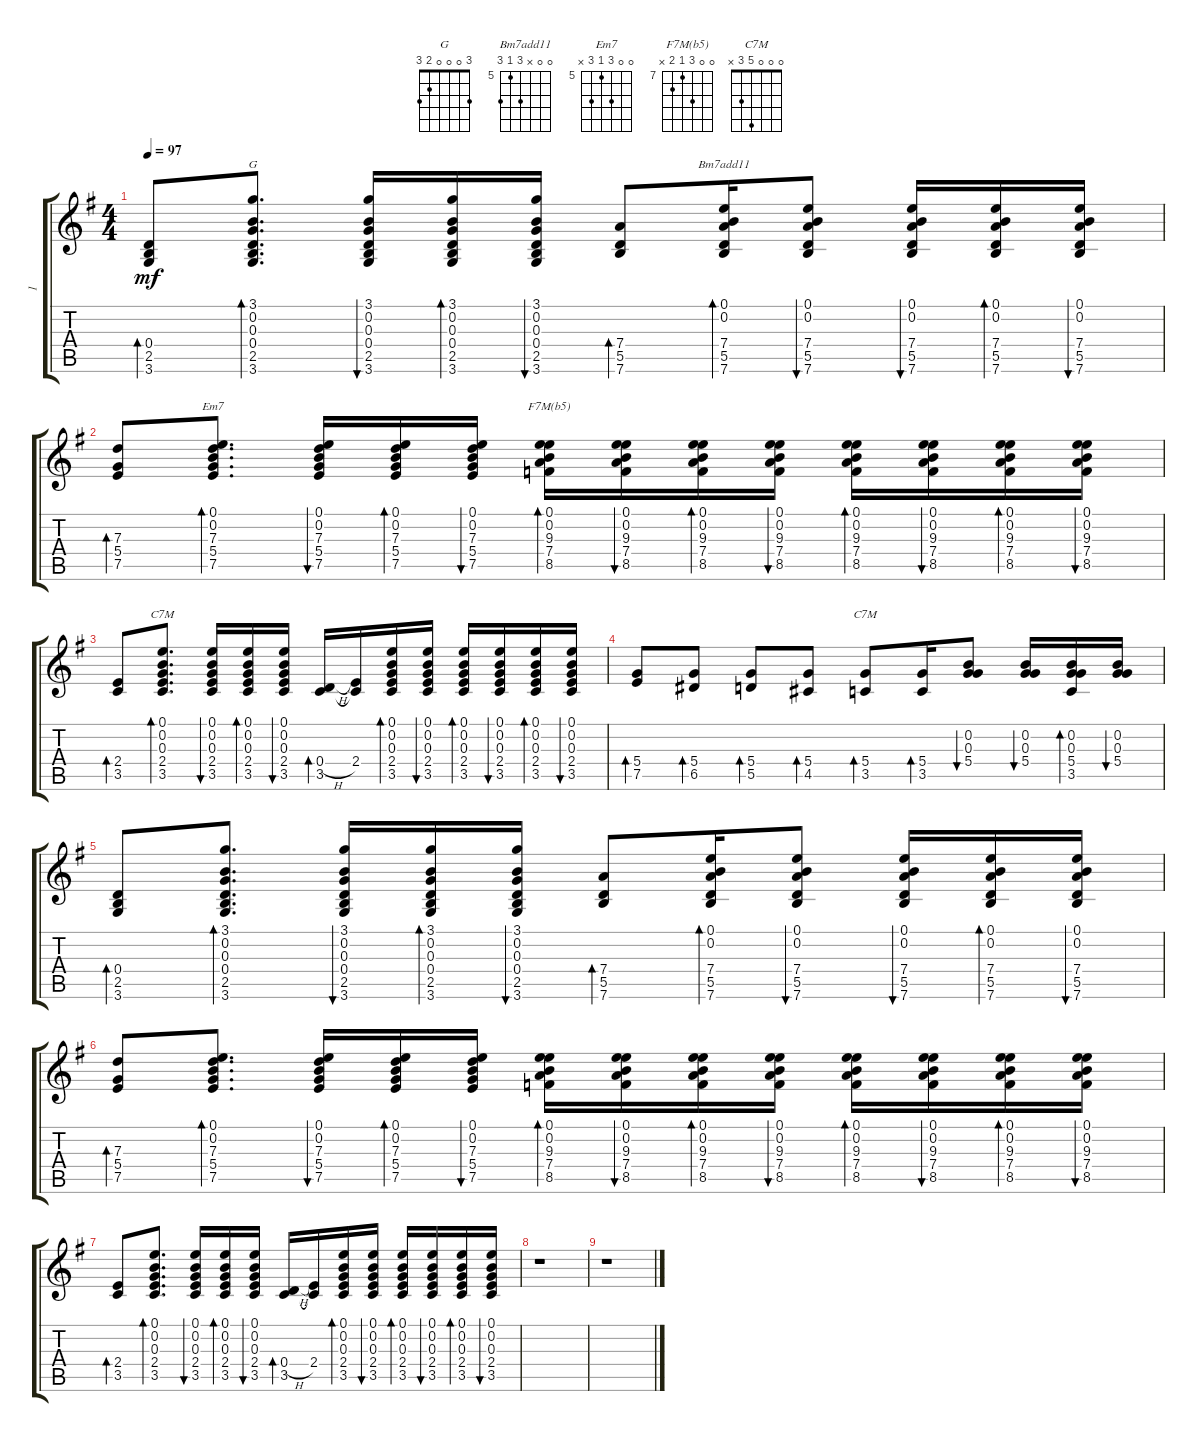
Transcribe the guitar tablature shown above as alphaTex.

\track ("1" "1") {instrument acousticguitarsteel}
\staff {score tabs}
\tuning (E4 B3 G3 D3 A2 E2) {hide}
\chord ("G" 3 0 0 0 2 3)
\chord ("Bm7add11" 0 0 x 7 5 7) {firstfret 5}
\chord ("Em7" 0 0 7 5 7 x) {firstfret 5}
\chord ("F7M(b5)" 0 0 9 7 8 x) {firstfret 7}
\chord ("C7M" 0 0 0 2 3 x)
\chord ("C7M" 0 0 0 5 3 x)
\ts (4 4)
\tempo 97
\clef g2
\ks eminor
(0.4 2.5 3.6).8{bd 30 dy mf} (3.1 0.2 0.3 0.4 2.5 3.6).8{d bd 30 ch "G"} (3.1 0.2 0.3 0.4 2.5 3.6).16{bu 30} (3.1 0.2 0.3 0.4 2.5 3.6).16{bd 30} (3.1 0.2 0.3 0.4 2.5 3.6).16{bu 30} (7.4 5.5 7.6).8{bd 30} (0.1 0.2 7.4 5.5 7.6).16{bd 30 ch "Bm7add11"} (0.1 0.2 7.4 5.5 7.6).8{bu 30} (0.1 0.2 7.4 5.5 7.6).16{bu 30} (0.1 0.2 7.4 5.5 7.6).16{bd 30} (0.1 0.2 7.4 5.5 7.6).16{bu 30} |
(7.3 5.4 7.5).8{bd 30} (0.1 0.2 7.3 5.4 7.5).8{d bd 30 ch "Em7"} (0.1 0.2 7.3 5.4 7.5).16{bu 30} (0.1 0.2 7.3 5.4 7.5).16{bd 30} (0.1 0.2 7.3 5.4 7.5).16{bu 30} (0.1 0.2 9.3 7.4 8.5).16{bd 30 ch "F7M(b5)"} (0.1 0.2 9.3 7.4 8.5).16{bu 30} (0.1 0.2 9.3 7.4 8.5).16{bd 30} (0.1 0.2 9.3 7.4 8.5).16{bu 30} (0.1 0.2 9.3 7.4 8.5).16{bd 30} (0.1 0.2 9.3 7.4 8.5).16{bu 30} (0.1 0.2 9.3 7.4 8.5).16{bd 30} (0.1 0.2 9.3 7.4 8.5).16{bu 30} |
(2.4 3.5).8{bd 30} (0.1 0.2 0.3 2.4 3.5).8{d bd 30 ch "C7M"} (0.1 0.2 0.3 2.4 3.5).16{bu 30} (0.1 0.2 0.3 2.4 3.5).16{bd 30} (0.1 0.2 0.3 2.4 3.5).16{bu 30} (0.4{h} 3.5).16{bd 30} (2.4 3.5{t}).16 (0.1 0.2 0.3 2.4 3.5).16{bd 30} (0.1 0.2 0.3 2.4 3.5).16{bu 30} (0.1 0.2 0.3 2.4 3.5).16{bd 30} (0.1 0.2 0.3 2.4 3.5).16{bu 30} (0.1 0.2 0.3 2.4 3.5).16{bd 30} (0.1 0.2 0.3 2.4 3.5).16{bu 30} |
(5.4 7.5).8{bd 30} (5.4 6.5).8{bd 30} (5.4 5.5).8{bd 30} (5.4 4.5).8{bd 30} (5.4 3.5).8{bd 30 ch "C7M"} (5.4 3.5).16{bd 30} (0.2 0.3 5.4).8{bu 30} (0.2 0.3 5.4).16{bu 30} (0.2 0.3 5.4 3.5).16{bd 30} (0.2 0.3 5.4).16{bu 30} |
(0.4 2.5 3.6).8{bd 30} (3.1 0.2 0.3 0.4 2.5 3.6).8{d bd 30} (3.1 0.2 0.3 0.4 2.5 3.6).16{bu 30} (3.1 0.2 0.3 0.4 2.5 3.6).16{bd 30} (3.1 0.2 0.3 0.4 2.5 3.6).16{bu 30} (7.4 5.5 7.6).8{bd 30} (0.1 0.2 7.4 5.5 7.6).16{bd 30} (0.1 0.2 7.4 5.5 7.6).8{bu 30} (0.1 0.2 7.4 5.5 7.6).16{bu 30} (0.1 0.2 7.4 5.5 7.6).16{bd 30} (0.1 0.2 7.4 5.5 7.6).16{bu 30} |
(7.3 5.4 7.5).8{bd 30} (0.1 0.2 7.3 5.4 7.5).8{d bd 30} (0.1 0.2 7.3 5.4 7.5).16{bu 30} (0.1 0.2 7.3 5.4 7.5).16{bd 30} (0.1 0.2 7.3 5.4 7.5).16{bu 30} (0.1 0.2 9.3 7.4 8.5).16{bd 30} (0.1 0.2 9.3 7.4 8.5).16{bu 30} (0.1 0.2 9.3 7.4 8.5).16{bd 30} (0.1 0.2 9.3 7.4 8.5).16{bu 30} (0.1 0.2 9.3 7.4 8.5).16{bd 30} (0.1 0.2 9.3 7.4 8.5).16{bu 30} (0.1 0.2 9.3 7.4 8.5).16{bd 30} (0.1 0.2 9.3 7.4 8.5).16{bu 30} |
(2.4 3.5).8{bd 30} (0.1 0.2 0.3 2.4 3.5).8{d bd 30} (0.1 0.2 0.3 2.4 3.5).16{bu 30} (0.1 0.2 0.3 2.4 3.5).16{bd 30} (0.1 0.2 0.3 2.4 3.5).16{bu 30} (0.4{h} 3.5).16{bd 30} (2.4 3.5{t}).16 (0.1 0.2 0.3 2.4 3.5).16{bd 30} (0.1 0.2 0.3 2.4 3.5).16{bu 30} (0.1 0.2 0.3 2.4 3.5).16{bd 30} (0.1 0.2 0.3 2.4 3.5).16{bu 30} (0.1 0.2 0.3 2.4 3.5).16{bd 30} (0.1 0.2 0.3 2.4 3.5).16{bu 30} |
r.1 |
r.1
